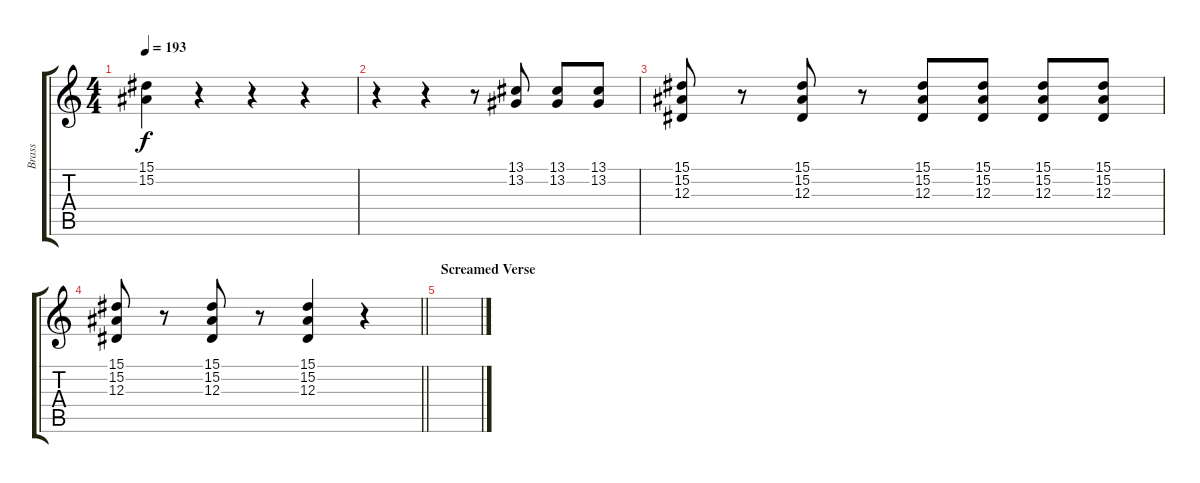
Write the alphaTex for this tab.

\track ("Brass" "Brass") {instrument brasssection}
\staff {score tabs}
\tuning (C4 G3 Eb3 Bb2 F2 C2) {hide}
\ts (4 4)
\tempo 193
\clef g2
\ks c
(15.1 15.2).4{dy f} r.4 r.4 r.4 |
r.4 r.4 r.8 (13.1 13.2).8 (13.1 13.2).8 (13.1 13.2).8 |
(15.1 15.2 12.3).8 r.8 (15.1 15.2 12.3).8 r.8 (15.1 15.2 12.3).8 (15.1 15.2 12.3).8 (15.1 15.2 12.3).8 (15.1 15.2 12.3).8 |
\barLineRight lightlight
(15.1 15.2 12.3).8 r.8 (15.1 15.2 12.3).8 r.8 (15.1 15.2 12.3).4 r.4 |
\section ("" "Screamed Verse")
